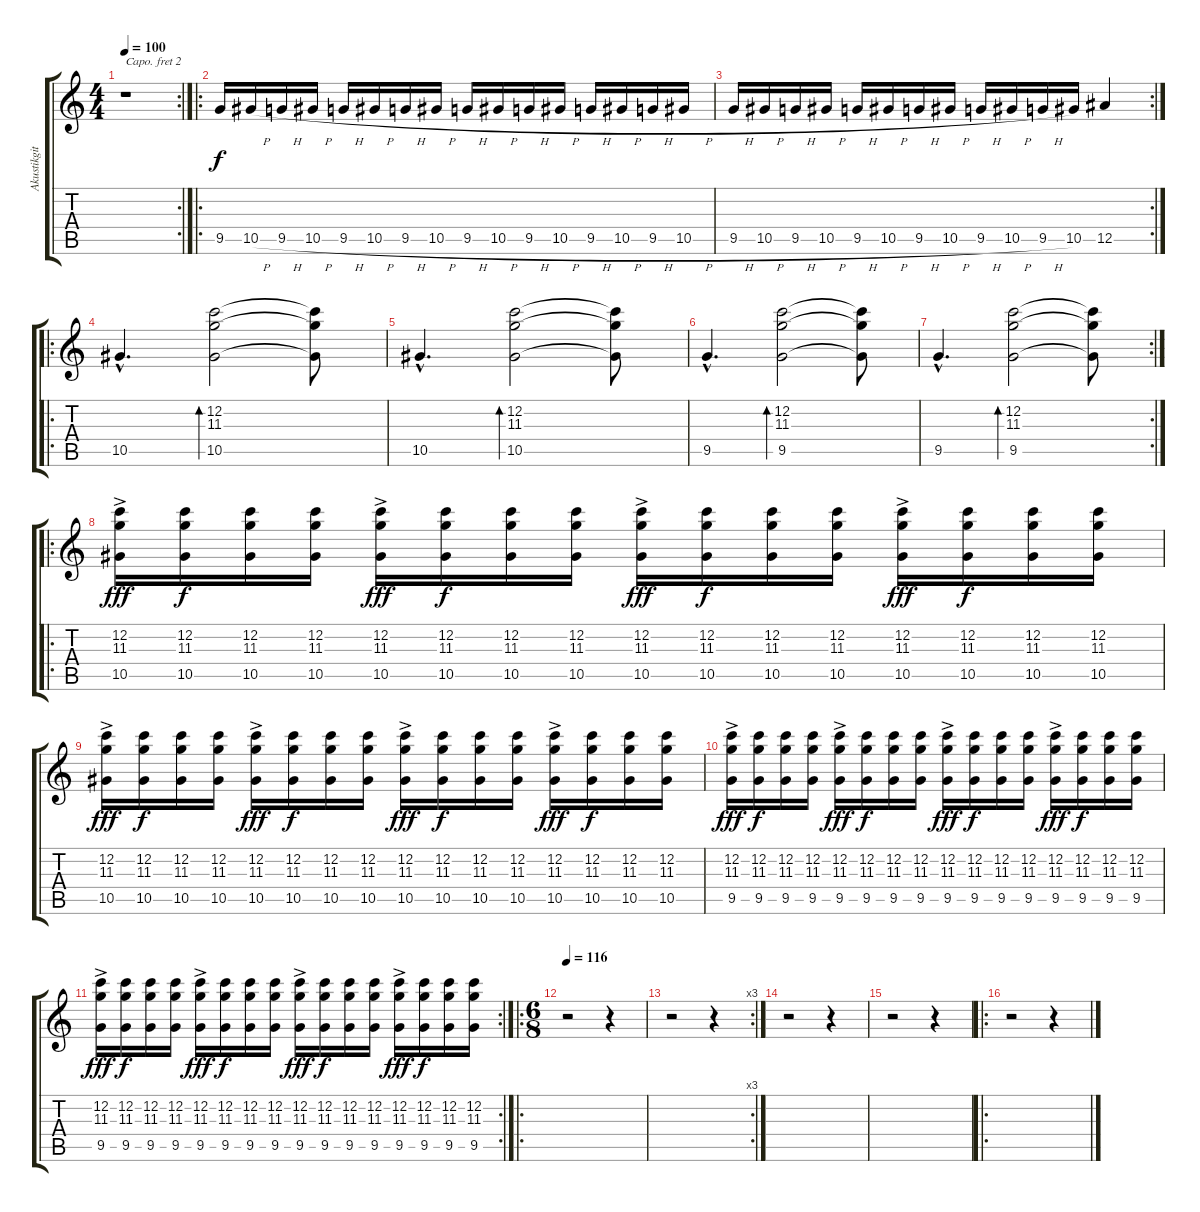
\track ("Akustikgitarre M" "Akustikgit") {instrument acousticguitarnylon}
\staff {score tabs}
\capo 2
\tuning (Eb4 Bb3 Gb3 Db3 Ab2 Eb2) {hide}
\rc 2
\ts (4 4)
\tempo 100
\clef g2
\ks c
r.1{dy f} |
\ro
9.5.16 10.5{h}.16 9.5{h}.16 10.5{h}.16 9.5{h}.16 10.5{h}.16 9.5{h}.16 10.5{h}.16 9.5{h}.16 10.5{h}.16 9.5{h}.16 10.5{h}.16 9.5{h}.16 10.5{h}.16 9.5{h}.16 10.5{h}.16 |
\rc 2
9.5{h}.16 10.5{h}.16 9.5{h}.16 10.5{h}.16 9.5{h}.16 10.5{h}.16 9.5{h}.16 10.5{h}.16 9.5{h}.16 10.5{h}.16 9.5{h}.16 10.5.16 12.5.4 |
\ro
10.5{hac}.4{d} (12.2 11.3 10.5).2{bd 120} (12.2{t} 11.3{t} 10.5{t}).8 |
10.5{hac}.4{d} (12.2 11.3 10.5).2{bd 120} (12.2{t} 11.3{t} 10.5{t}).8 |
9.5{hac}.4{d} (12.2 11.3 9.5).2{bd 120} (12.2{t} 11.3{t} 9.5{t}).8 |
\rc 2
9.5{hac}.4{d} (12.2 11.3 9.5).2{bd 120} (12.2{t} 11.3{t} 9.5{t}).8 |
\ro
(12.2{ac} 11.3{ac} 10.5{ac}).16{dy fff volume 5} (12.2 11.3 10.5).16{dy f} (12.2 11.3 10.5).16 (12.2 11.3 10.5).16 (12.2{ac} 11.3{ac} 10.5{ac}).16{dy fff} (12.2 11.3 10.5).16{dy f} (12.2 11.3 10.5).16 (12.2 11.3 10.5).16 (12.2{ac} 11.3{ac} 10.5{ac}).16{dy fff} (12.2 11.3 10.5).16{dy f} (12.2 11.3 10.5).16 (12.2 11.3 10.5).16 (12.2{ac} 11.3{ac} 10.5{ac}).16{dy fff} (12.2 11.3 10.5).16{dy f} (12.2 11.3 10.5).16 (12.2 11.3 10.5).16 |
(12.2{ac} 11.3{ac} 10.5{ac}).16{dy fff} (12.2 11.3 10.5).16{dy f} (12.2 11.3 10.5).16 (12.2 11.3 10.5).16 (12.2{ac} 11.3{ac} 10.5{ac}).16{dy fff} (12.2 11.3 10.5).16{dy f} (12.2 11.3 10.5).16 (12.2 11.3 10.5).16 (12.2{ac} 11.3{ac} 10.5{ac}).16{dy fff} (12.2 11.3 10.5).16{dy f} (12.2 11.3 10.5).16 (12.2 11.3 10.5).16 (12.2{ac} 11.3{ac} 10.5{ac}).16{dy fff} (12.2 11.3 10.5).16{dy f} (12.2 11.3 10.5).16 (12.2 11.3 10.5).16 |
(12.2{ac} 11.3{ac} 9.5{ac}).16{dy fff} (12.2 11.3 9.5).16{dy f} (12.2 11.3 9.5).16 (12.2 11.3 9.5).16 (12.2{ac} 11.3{ac} 9.5{ac}).16{dy fff} (12.2 11.3 9.5).16{dy f} (12.2 11.3 9.5).16 (12.2 11.3 9.5).16 (12.2{ac} 11.3{ac} 9.5{ac}).16{dy fff} (12.2 11.3 9.5).16{dy f} (12.2 11.3 9.5).16 (12.2 11.3 9.5).16 (12.2{ac} 11.3{ac} 9.5{ac}).16{dy fff} (12.2 11.3 9.5).16{dy f} (12.2 11.3 9.5).16 (12.2 11.3 9.5).16 |
\rc 2
(12.2{ac} 11.3{ac} 9.5{ac}).16{dy fff} (12.2 11.3 9.5).16{dy f} (12.2 11.3 9.5).16 (12.2 11.3 9.5).16 (12.2{ac} 11.3{ac} 9.5{ac}).16{dy fff} (12.2 11.3 9.5).16{dy f} (12.2 11.3 9.5).16 (12.2 11.3 9.5).16 (12.2{ac} 11.3{ac} 9.5{ac}).16{dy fff} (12.2 11.3 9.5).16{dy f} (12.2 11.3 9.5).16 (12.2 11.3 9.5).16 (12.2{ac} 11.3{ac} 9.5{ac}).16{dy fff} (12.2 11.3 9.5).16{dy f} (12.2 11.3 9.5).16 (12.2 11.3 9.5).16 |
\ro
\ts (6 8)
\tempo 116
r.2{volume 8} r.4 |
\rc 3
r.2 r.4 |
r.2 r.4 |
r.2 r.4 |
\ro
r.2 r.4
